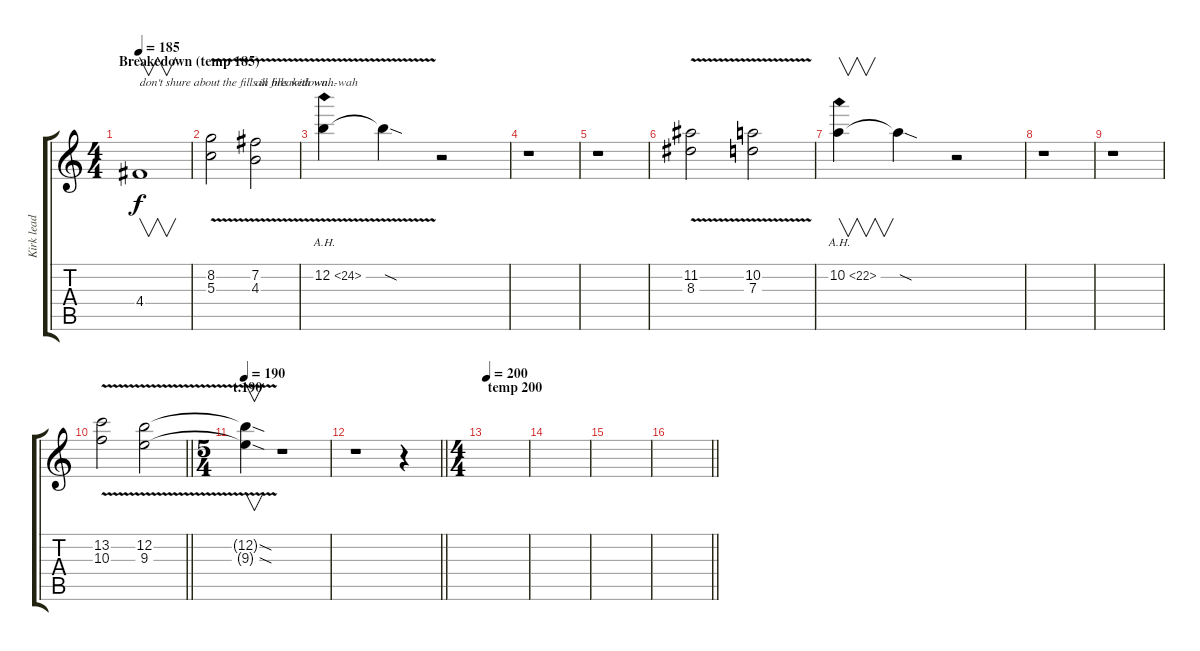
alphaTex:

\track ("Kirk lead" "Kirk lead") {instrument overdrivenguitar}
\staff {score tabs}
\tuning (E4 B3 G3 D3 A2 E2) {hide}
\ts (4 4)
\section ("" "Breakedown (temp 185)")
\tempo 185
\clef g2
\ks c
4.4{t}.1{v txt "don't shure about the fills in breakedown..." dy f volume 12} |
(8.2{v} 5.3{v}).2 (7.2{v} 4.3{v}).2{txt "all fills with wah-wah"} |
12.2{ah 12 v}.4 12.2{sod t}.4 r.2 |
r.1 |
r.1 |
(11.2{v} 8.3{v}).2 (10.2{v} 7.3{v}).2 |
10.2{ah 12}.4{v} 10.2{sod t}.4 r.2 |
r.1 |
r.1 |
\barLineRight lightlight
(13.2{v} 10.3{v}).2 (12.2{v} 9.3{v}).2 |
\ts (5 4)
\section ("" "t.190")
\tempo 190
(12.2{sod t} 9.3{sod t}).4{v} r.1 |
\barLineRight lightlight
r.1 r.4 |
\ts (4 4)
\section ("" "temp 200")
\tempo 200
|
|
|
\barLineRight lightlight
